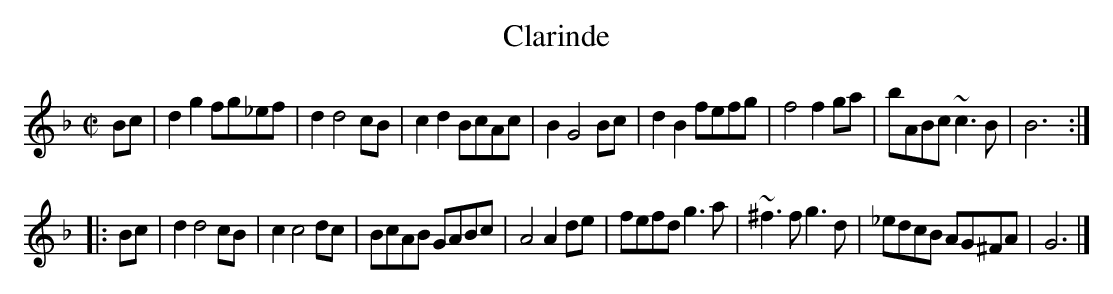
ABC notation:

X:1
T:Clarinde
M:C|
K:Gdor
Bc|d2g2fg_ef|d2d4cB|c2d2BcAc|B2G4Bc|d2B2fefg|f4f2ga|bABc~c3B|B6:|
|:Bc|d2d4cB|c2c4dc|BcAB GABc|A4A2de|fefdg3a|~^f3fg3d|_edcB AG^FA|G6|]
